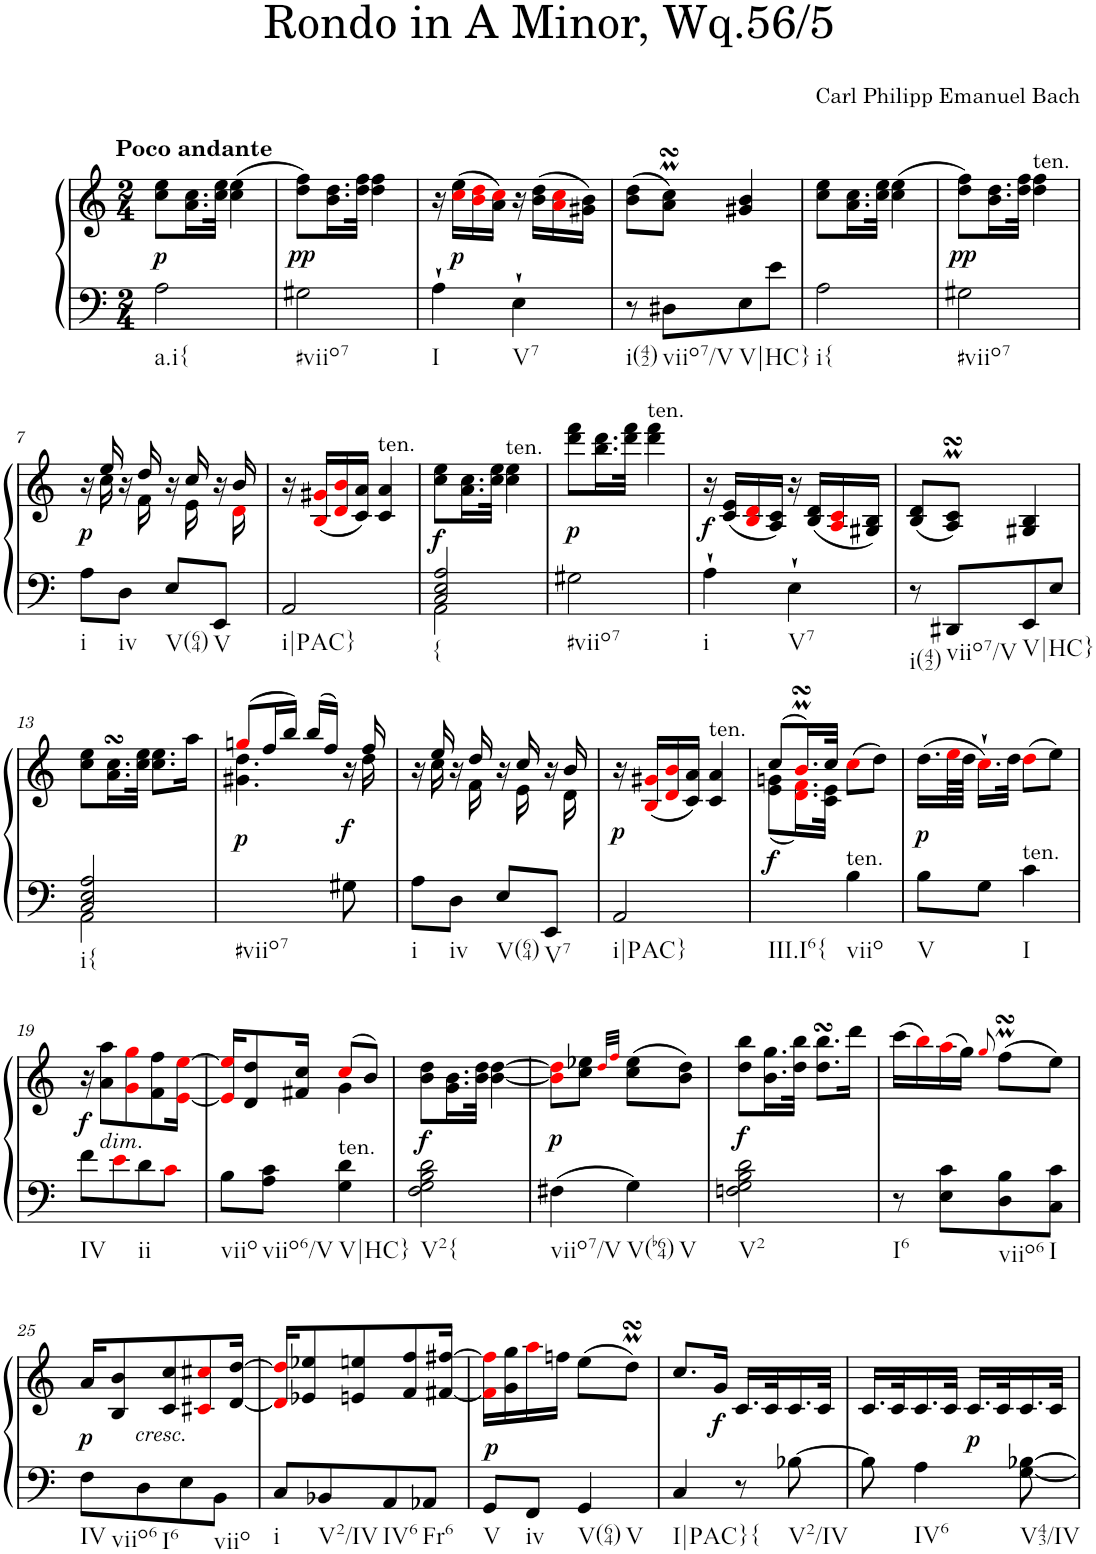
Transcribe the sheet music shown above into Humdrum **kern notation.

**kern	**kern	**dynam
*part1	*part1	*part1
*staff2	*staff1	*staff1/2
*I"Harpsichord	*	*
*I'Hch.	*	*
*clefF4	*clefG2	*
*k[]	*k[]	*
*M2/4	*M2/4	*
=1	=1	=1
!	!LO:TX:a:B:t=Poco andante	!
!LO:TX:b:t=a.i{	!	!
!	!	!LO:DY:b
2A\	8cc\ 8ee\L	p
.	16.a\ 16.cc\L	.
.	32cc\ 32ee\JJk	.
.	(>4cc\ 4ee\	.
=2	=2	=2
!LO:TX:b:t=#viio7	!	!
!	!	!LO:DY:b
2G#X\	8dd\ 8ff\L)	pp
.	16.b\ 16.dd\L	.
.	32dd\ 32ff\JJk	.
.	4dd\ 4ff\	.
=3	=3	=3
!LO:TX:b:t=I	!	!
4A`\	16r	.
!	!	!LO:DY:b
.	(>16cci\ 16ee\LL	p
.	16bi\ 16ddi\	.
.	16a\ 16cci\JJ)	.
!LO:TX:b:t=V7	!	!
4E`\	16r	.
.	(>16b\ 16dd\LL	.
.	16ai\ 16cci\	.
.	16g#X\ 16b\JJ)	.
=4	=4	=4
!LO:TX:b:t=i(42)	!	!
8r	(>8b\ 8dd\L	.
!LO:TX:b:t=viio7/V	!	!
8D#X\L	8a\sSSSM 8cc\sSSSMJ)	.
!LO:TX:b:t=V|HC}	!	!
8E\	4g#X/ 4b/	.
8e\J	.	.
=5	=5	=5
!LO:TX:b:t=i{	!	!
2A\	8cc\ 8ee\L	.
.	16.a\ 16.cc\L	.
.	32cc\ 32ee\JJk	.
.	(>4cc\ 4ee\	.
=6	=6	=6
!LO:TX:b:t=#viio7	!	!
!	!	!LO:DY:b
2G#X\	8dd\ 8ff\L)	pp
.	16.b\ 16.dd\L	.
.	32dd\ 32ff\JJk	.
!	!LO:TX:a:t=ten.	!
.	4dd\ 4ff\	.
!!LO:LB:g=z
=7	=7	=7
*	*^	*
!LO:TX:b:t=i	!	!	!
!	!	!	!LO:DY:b
8A\L	16r	16ryy	p
.	16ee/	16cc\	.
!LO:TX:b:t=iv	!	!	!
8D\J	16r	16ryy	.
.	16dd/	16f\	.
!LO:TX:b:t=V(64)	!	!	!
8E/L	16r	16ryy	.
.	16cc/	16e\	.
!LO:TX:b:t=V	!	!	!
8EE/J	16r	16ryy	.
.	16b/	16di\	.
=8	=8	=8	=8
!LO:TX:b:t=i|PAC}	!	!	!
*	*v	*v	*
2AA/	16r	.
.	(<16Bi/ 16g#Xi/LL	.
.	16di/ 16bi/	.
.	16c/ 16a/JJ)	.
!	!LO:TX:a:t=ten.	!
.	4c/ 4a/	.
=9	=9	=9
*^	*	*
!LO:TX:b:t={	!	!	!
!	!	!	!LO:DY:a=2
2C/ 2E/ 2A/	2AA\	8cc\ 8ee\L	f
.	.	16.a\ 16.cc\L	.
.	.	32cc\ 32ee\JJk	.
!	!	!LO:TX:a:t=ten.	!
.	.	4cc\ 4ee\	.
*v	*v	*	*
=10	=10	=10
!LO:TX:b:t=#viio7	!	!
!	!	!LO:DY:b
2G#X\	8ddd\ 8fff\L	p
.	16.bb\ 16.ddd\L	.
.	32ddd\ 32fff\JJk	.
!	!LO:TX:a:t=ten.	!
.	4ddd\ 4fff\	.
=11	=11	=11
!LO:TX:b:t=i	!	!
!	!	!LO:DY:b
4A`\	16r	f
.	(<16c/ 16e/LL	.
.	16Bi/ 16di/	.
.	16A/ 16c/JJ)	.
!LO:TX:b:t=V7	!	!
4E`\	16r	.
.	(<16B/ 16d/LL	.
.	16Ai/ 16ci/	.
.	16G#X/ 16B/JJ)	.
=12	=12	=12
!LO:TX:b:t=i(42)	!	!
8r	(<8B/ 8d/L	.
!LO:TX:b:t=viio7/V	!	!
8DD#X/L	8A/sSSSM 8c/sSSSMJ)	.
!LO:TX:b:t=V|HC}	!	!
8EE/	4G#X/ 4B/	.
8E/J	.	.
!!LO:LB:g=z
=13	=13	=13
*^	*	*
!LO:TX:b:t=i{	!	!	!
2C/ 2E/ 2A/	2AA\	8cc\ 8ee\L	.
.	.	16.a\sSSS 16.cc\sSSSL	.
.	.	32cc\ 32ee\JJk	.
.	.	8.cc\ 8.ee\L	.
.	.	16aa\Jk	.
*v	*v	*	*
=14	=14	=14
*	*^	*
!LO:TX:b:t=#viio7	!	!	!
!	!	!	!LO:DY:b
4.ryy	(>8ggni/L	4.g#X\ 4.dd\	p
.	16ff/L	.	.
.	16bb/JJ)	.	.
.	(>16bb/LL	.	.
.	16ff/JJ)	.	.
!	!	!	!LO:DY:b
8G#X\	16r	16ryy	f
.	16ff/	16dd\	.
=15	=15	=15	=15
!LO:TX:b:t=i	!	!	!
8A\L	16r	16ryy	.
.	16ee/	16cc\	.
!LO:TX:b:t=iv	!	!	!
8D\J	16r	16ryy	.
.	16dd/	16f\	.
!LO:TX:b:t=V(64)	!	!	!
8E/L	16r	16ryy	.
.	16cc/	16e\	.
!LO:TX:b:t=V7	!	!	!
8EE/J	16r	16ryy	.
.	16b/	16d\	.
=16	=16	=16	=16
!LO:TX:b:t=i|PAC}	!	!	!
!	!	!	!LO:DY:b
*	*v	*v	*
2AA/	16r	p
.	(<16Bi/ 16g#Xi/LL	.
.	16di/ 16bi/	.
.	16c/ 16a/JJ)	.
!	!LO:TX:a:t=ten.	!
.	4c/ 4a/	.
=17	=17	=17
*^	*^	*
!LO:TX:b:t=III.I6{	!	!	!	!
!LO:TX:b:t=viio	!	!	!	!
!	!	!	!	!LO:DY:b
2ryy	4ryy	(>8cc/L	(<8e\ 8gn\L	f
.	.	16.bsSsSmi/L)	16.di\ 16.fi\L)	.
.	.	32cc/JJk	32c\ 32e\JJk	.
!	!LO:TX:a:t=ten.	!	!	!
.	4B\	(>8cci\L	4ryy	.
.	.	8dd\J)	.	.
*v	*v	*	*	*
*	*v	*v	*
=18	=18	=18
!LO:TX:b:t=V	!	!
!	!	!LO:DY:a=2
8B\L	(>16.dd\LL	p
.	64eei\LL	.
.	64dd\JJJJ	.
8G\J	16.cc`i\LL)	.
.	32dd\JJk	.
!LO:TX:a:t=ten.	!	!
!LO:TX:b:t=I	!	!
4c\	(>8ddi\L	.
.	8ee\J)	.
!!LO:LB:g=z
=19	=19	=19
!LO:TX:b:t=IV	!	!
!	!	!LO:DY:b
8f\L	16r	f
!	!LO:TX:b:i:t=dim.	!
.	8a\ 8aa\L	.
8ei\	.	.
.	8gi\ 8ggi\	.
!LO:TX:b:t=ii	!	!
8d\	.	.
.	8f\ 8ff\	.
8ci\J	.	.
.	[16ei\ [16eei\Jk	.
=20	=20	=20
*	*^	*
!LO:TX:b:t=viio	!	!	!
8B\L	16ei/] 16eei/]KL	4ryy	.
.	8d/ 8dd/	.	.
!LO:TX:b:t=viio6/V	!	!	!
8A\ 8c\J	.	.	.
.	16f#X/ 16cc/Jk	.	.
!LO:TX:a:t=ten.	!	!	!
!LO:TX:b:t=V|HC}	!	!	!
4G\ 4d\	(>8cci/L	4g\	.
.	8b/J)	.	.
*	*v	*v	*
=21	=21	=21
!LO:TX:b:t=V2{	!	!
!	!	!LO:DY:b
2F\ 2G\ 2B\ 2d\	8b\ 8dd\L	f
.	16.g\ 16.b\L	.
.	32b\ 32dd\JJk	.
.	[4b\ [4dd\	.
=22	=22	=22
!LO:TX:b:t=viio7/V	!	!
!	!	!LO:DY:b
4F#X\	8bi\] 8ddi\]L	p
.	8cc\ 8ee-X\J	.
.	32qddi/LLL	.
.	32qffi/JJJ	.
!LO:TX:b:t=V(b64)	!	!
!LO:TX:b:t=V	!	!
4G\	(>8cc\ 8ee-\L	.
.	8b\ 8dd\J)	.
=23	=23	=23
!LO:TX:b:t=V2	!	!
!	!	!LO:DY:b
2Fn\ 2G\ 2B\ 2d\	8dd\ 8bb\L	f
.	16.b\ 16.gg\L	.
.	32dd\ 32bb\JJk	.
.	8.dd\sSSS 8.bb\sSSSL	.
.	16ddd\Jk	.
=24	=24	=24
!LO:TX:b:t=I6	!	!
8r	(>16ccc\LL	.
.	16bbi\)	.
8E\ 8c\L	(>16aai\	.
.	16gg\JJ)	.
.	8qggi/	.
!LO:TX:b:t=viio6	!	!
8D\ 8B\	(>8ffMsSSs\L	.
!LO:TX:b:t=I	!	!
8C\ 8c\J	8ee\J)	.
!!LO:LB:g=z
=25	=25	=25
!LO:TX:b:t=IV	!	!
!LO:TX:b:t=viio6	!	!
!	!	!LO:DY:b
8F\L	16a/KL	p
.	8B/ 8b/	.
!LO:TX:a:i:t=cresc.	!	!
!LO:TX:b:t=I6	!	!
8D\	.	.
.	8c/ 8cc/	.
8E\	.	.
.	8c#Xi/ 8cc#Xi/	.
!LO:TX:b:t=viio	!	!
8BB\J	.	.
.	[16d/ [16dd/Jk	.
=26	=26	=26
!LO:TX:b:t=i	!	!
8C/L	16di/] 16ddi/]KL	.
.	8e-X/ 8ee-X/	.
!LO:TX:b:t=V2/IV	!	!
8BB-X/	.	.
.	8en/ 8een/	.
!LO:TX:b:t=IV6	!	!
8AA/	.	.
.	8f/ 8ff/	.
!LO:TX:b:t=Fr6	!	!
8AA-X/J	.	.
.	[16f#X/ [16ff#X/Jk	.
=27	=27	=27
!LO:TX:b:t=V	!	!
8GG/L	16f#i\] 16ff#i\]LL	.
!	!	!LO:DY:b
.	16g\ 16gg\	p
!LO:TX:b:t=iv	!	!
8FF/J	16aai\	.
.	16ffn\JJ	.
!LO:TX:b:t=V(64)	!	!
!LO:TX:b:t=V	!	!
4GG/	(>8ee\L	.
.	8ddMsSSS\J)	.
=28	=28	=28
!LO:TX:b:t=I|PAC}{	!	!
4C/	8.cc/L	.
!	!	!LO:DY:b
.	16g/Jk	f
8r	16.c/LL	.
.	32c/K	.
!LO:TX:b:t=V2/IV	!	!
[8B-X\	16.c/	.
.	32c/JJk	.
=29	=29	=29
8B-\]	16.c/LL	.
.	32c/K	.
!LO:TX:b:t=IV6	!	!
4A\	16.c/	.
.	32c/JJk	.
!	!	!LO:DY:b
.	16.c/LL	p
.	32c/K	.
!LO:TX:b:t=V43/IV	!	!
[8G\ [8B-X\	16.c/	.
.	32c/JJk	.
=	=	=
*-	*-	*-
